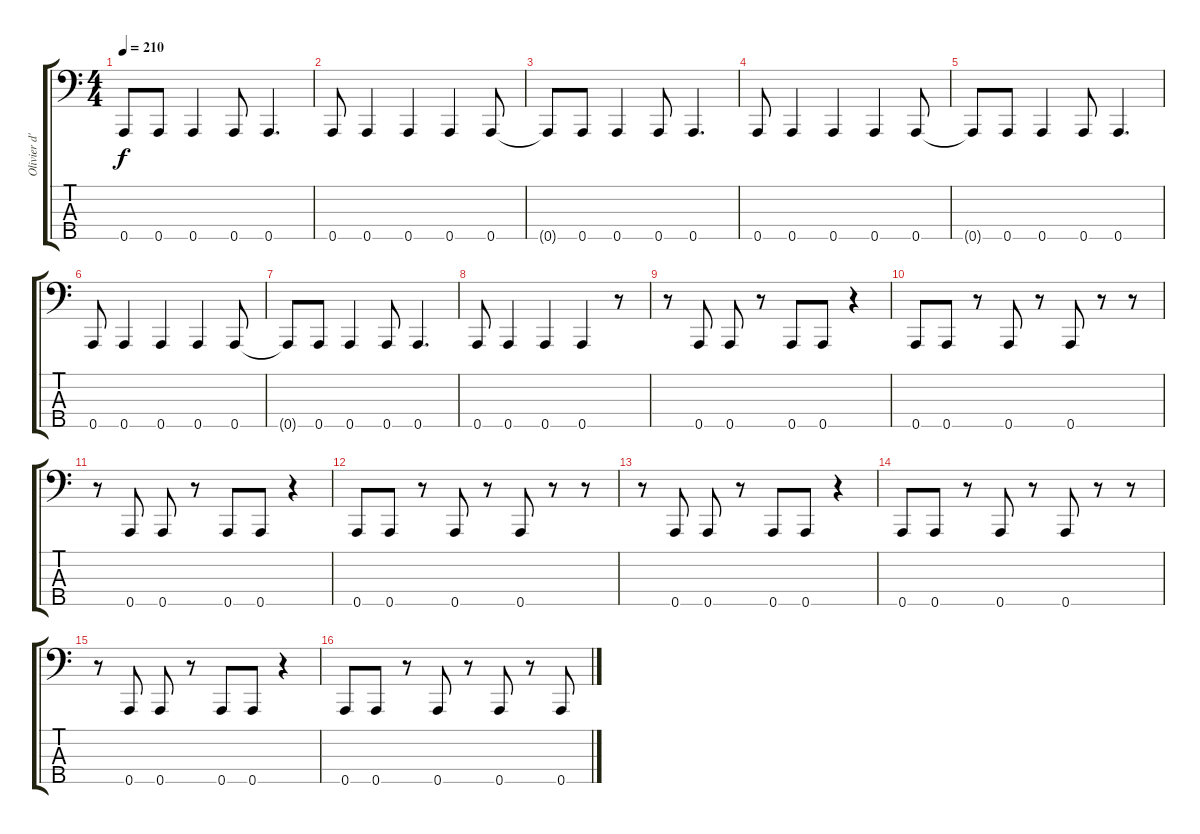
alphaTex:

\track ("Olivier d'Aries (Bass)" "Olivier d'") {instrument electricbassfinger}
\staff {score tabs}
\tuning (G2 D2 A1 E1 A0) {hide}
\ts (4 4)
\tempo 210
\clef f4
\ks c
0.5{t}.8{dy f} 0.5.8 0.5.4 0.5.8 0.5.4{d} |
0.5.8 0.5.4 0.5.4 0.5.4 0.5.8 |
0.5{t}.8 0.5.8 0.5.4 0.5.8 0.5.4{d} |
0.5.8 0.5.4 0.5.4 0.5.4 0.5.8 |
0.5{t}.8 0.5.8 0.5.4 0.5.8 0.5.4{d} |
0.5.8 0.5.4 0.5.4 0.5.4 0.5.8 |
0.5{t}.8 0.5.8 0.5.4 0.5.8 0.5.4{d} |
0.5.8 0.5.4 0.5.4 0.5.4 r.8 |
r.8 0.5.8 0.5.8 r.8 0.5.8 0.5.8 r.4 |
0.5.8 0.5.8 r.8 0.5.8 r.8 0.5.8 r.8 r.8 |
r.8 0.5.8 0.5.8 r.8 0.5.8 0.5.8 r.4 |
0.5.8 0.5.8 r.8 0.5.8 r.8 0.5.8 r.8 r.8 |
r.8 0.5.8 0.5.8 r.8 0.5.8 0.5.8 r.4 |
0.5.8 0.5.8 r.8 0.5.8 r.8 0.5.8 r.8 r.8 |
r.8 0.5.8 0.5.8 r.8 0.5.8 0.5.8 r.4 |
0.5.8 0.5.8 r.8 0.5.8 r.8 0.5.8 r.8 0.5.8
